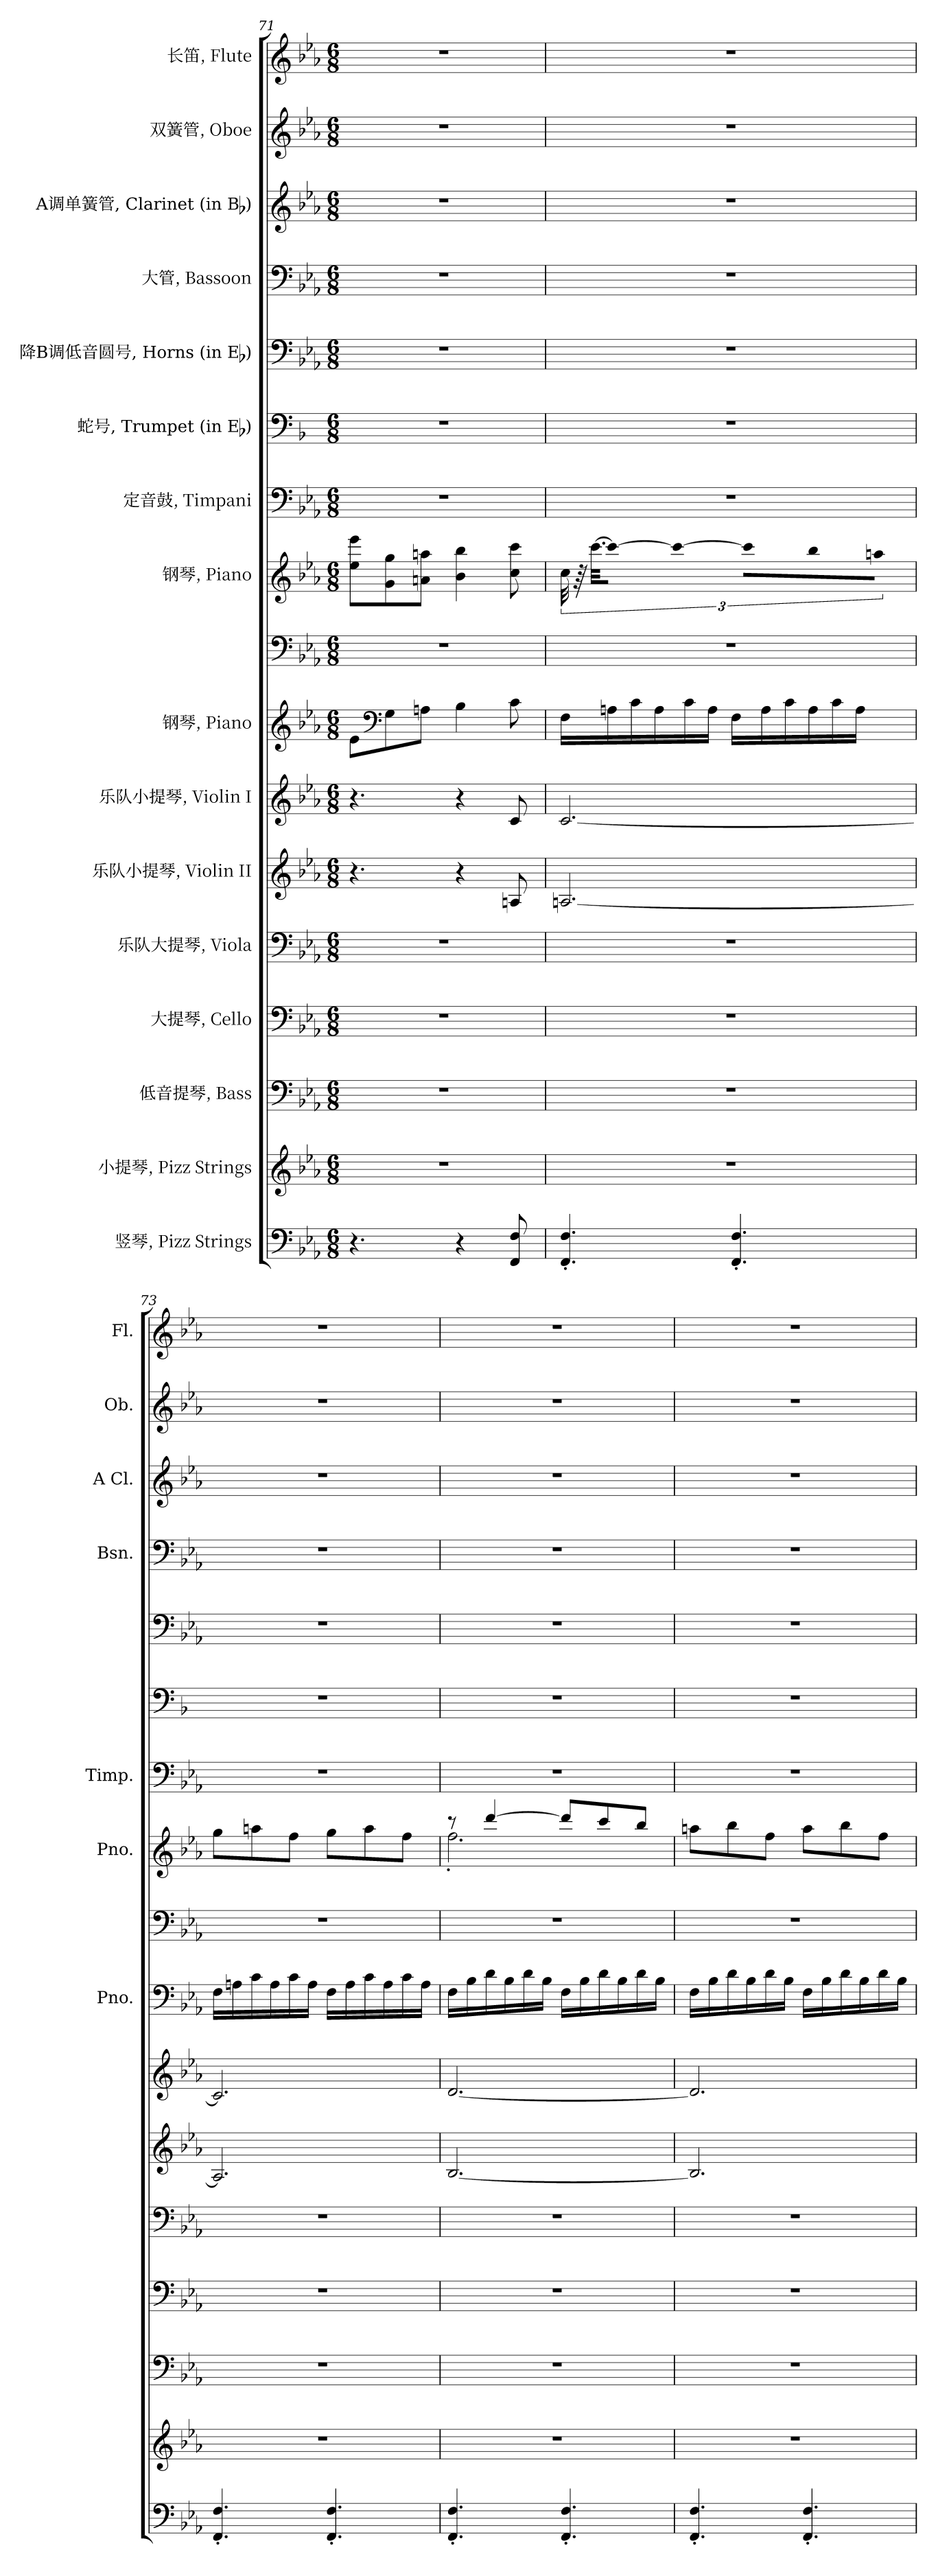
**kern	**kern	**kern	**kern	**kern	**kern	**kern	**kern	**kern	**kern	**kern	**kern	**kern	**kern	**kern	**kern	**kern
*part16	*part15	*part14	*part13	*part12	*part11	*part10	*part9	*part9	*part8	*part7	*part6	*part5	*part4	*part3	*part2	*part1
*staff17	*staff16	*staff15	*staff14	*staff13	*staff12	*staff11	*staff10	*staff9	*staff8	*staff7	*staff6	*staff5	*staff4	*staff3	*staff2	*staff1
*I"竖琴, Pizz Strings	*I"小提琴, Pizz Strings	*I"低音提琴, Bass	*I"大提琴, Cello	*I"乐队大提琴, Viola	*I"乐队小提琴, Violin II	*I"乐队小提琴, Violin I	*I"钢琴, Piano	*	*I"钢琴, Piano	*I"定音鼓, Timpani	*I"蛇号, Trumpet (in Eb)	*I"降B调低音圆号, Horns (in Eb)	*I"大管, Bassoon	*I"A调单簧管, Clarinet (in Bb)	*I"双簧管, Oboe	*I"长笛, Flute
*	*	*	*	*	*	*	*I'Pno.	*	*I'Pno.	*I'Timp.	*	*	*I'Bsn.	*I'A Cl.	*I'Ob.	*I'Fl.
!!LO:PB:g=z
*clefF4	*clefG2	*clefF4	*clefF4	*clefF4	*clefG2	*clefG2	*clefG2	*clefF4	*clefG2	*clefF4	*clefF4	*clefF4	*clefF4	*clefG2	*clefG2	*clefG2
*	*	*ITrd7c12	*	*	*	*	*	*	*	*	*ITrd1c2	*ITrd1c2	*	*ITrd2c3	*	*
*k[b-e-a-]	*k[b-e-a-]	*k[b-e-a-]	*k[b-e-a-]	*k[b-e-a-]	*k[b-e-a-]	*k[b-e-a-]	*k[b-e-a-]	*k[b-e-a-]	*k[b-e-a-]	*k[b-e-a-]	*k[b-e-a-]	*k[b-e-a-d-g-]	*k[b-e-a-]	*k[]	*k[b-e-a-]	*k[b-e-a-]
*M6/8	*M6/8	*M6/8	*M6/8	*M6/8	*M6/8	*M6/8	*M6/8	*M6/8	*M6/8	*M6/8	*M6/8	*M6/8	*M6/8	*M6/8	*M6/8	*M6/8
=71	=71	=71	=71	=71	=71	=71	=71	=71	=71	=71	=71	=71	=71	=71	=71	=71
4.r	2.r	2.r	2.r	2.r	4.r	4.r	8e-\L	2.r	8ee-\ 8eee-\L	2.r	2.r	2.r	2.r	2.r	2.r	2.r
*	*	*	*	*	*	*	*clefF4	*	*	*	*	*	*	*	*	*
.	.	.	.	.	.	.	8G\	.	8g\ 8gg\	.	.	.	.	.	.	.
.	.	.	.	.	.	.	8An\J	.	8an\ 8aan\J	.	.	.	.	.	.	.
4r	.	.	.	.	4r	4r	4B-\	.	4b-\ 4bb-\	.	.	.	.	.	.	.
8FF/ 8F/	.	.	.	.	8An/	8c/	8c\	.	8cc\ 8ccc\	.	.	.	.	.	.	.
=72	=72	=72	=72	=72	=72	=72	=72	=72	=72	=72	=72	=72	=72	=72	=72	=72
4.FF/' 4.F/'	2.r	2.r	2.r	2.r	[2.An/	[2.c/	16F\LL	2.r	48cc\	2.r	2.r	2.r	2.r	2.r	2.r	2.r
.	.	.	.	.	.	.	.	.	96r	.	.	.	.	.	.	.
.	.	.	.	.	.	.	.	.	[48.ccc\KLL	.	.	.	.	.	.	.
.	.	.	.	.	.	.	16An\	.	16ccc\JJ_	.	.	.	.	.	.	.
.	.	.	.	.	.	.	16c\	.	4ccc\_	.	.	.	.	.	.	.
.	.	.	.	.	.	.	16A\	.	.	.	.	.	.	.	.	.
.	.	.	.	.	.	.	16c\	.	.	.	.	.	.	.	.	.
.	.	.	.	.	.	.	16A\JJ	.	.	.	.	.	.	.	.	.
4.FF/' 4.F/'	.	.	.	.	.	.	16F\LL	.	8ccc\L]	.	.	.	.	.	.	.
.	.	.	.	.	.	.	16A\	.	.	.	.	.	.	.	.	.
.	.	.	.	.	.	.	16c\	.	8bb-\	.	.	.	.	.	.	.
.	.	.	.	.	.	.	16A\	.	.	.	.	.	.	.	.	.
.	.	.	.	.	.	.	16c\	.	8aan\J	.	.	.	.	.	.	.
.	.	.	.	.	.	.	16A\JJ	.	.	.	.	.	.	.	.	.
=73	=73	=73	=73	=73	=73	=73	=73	=73	=73	=73	=73	=73	=73	=73	=73	=73
4.FF/' 4.F/'	2.r	2.r	2.r	2.r	2.A/]	2.c/]	16F\LL	2.r	8gg\L	2.r	2.r	2.r	2.r	2.r	2.r	2.r
.	.	.	.	.	.	.	16An\	.	.	.	.	.	.	.	.	.
.	.	.	.	.	.	.	16c\	.	8aan\	.	.	.	.	.	.	.
.	.	.	.	.	.	.	16A\	.	.	.	.	.	.	.	.	.
.	.	.	.	.	.	.	16c\	.	8ff\J	.	.	.	.	.	.	.
.	.	.	.	.	.	.	16A\JJ	.	.	.	.	.	.	.	.	.
4.FF/' 4.F/'	.	.	.	.	.	.	16F\LL	.	8gg\L	.	.	.	.	.	.	.
.	.	.	.	.	.	.	16A\	.	.	.	.	.	.	.	.	.
.	.	.	.	.	.	.	16c\	.	8aa\	.	.	.	.	.	.	.
.	.	.	.	.	.	.	16A\	.	.	.	.	.	.	.	.	.
.	.	.	.	.	.	.	16c\	.	8ff\J	.	.	.	.	.	.	.
.	.	.	.	.	.	.	16A\JJ	.	.	.	.	.	.	.	.	.
!!LO:PB:g=z
=74	=74	=74	=74	=74	=74	=74	=74	=74	=74	=74	=74	=74	=74	=74	=74	=74
*	*	*	*	*	*	*	*	*	*^	*	*	*	*	*	*	*
4.FF/' 4.F/'	2.r	2.r	2.r	2.r	[2.B-/	[2.d/	16F\LL	2.r	8r	2.ff'\	2.r	2.r	2.r	2.r	2.r	2.r	2.r
.	.	.	.	.	.	.	16B-\	.	.	.	.	.	.	.	.	.	.
.	.	.	.	.	.	.	16d\	.	[4ddd/	.	.	.	.	.	.	.	.
.	.	.	.	.	.	.	16B-\	.	.	.	.	.	.	.	.	.	.
.	.	.	.	.	.	.	16d\	.	.	.	.	.	.	.	.	.	.
.	.	.	.	.	.	.	16B-\JJ	.	.	.	.	.	.	.	.	.	.
4.FF/' 4.F/'	.	.	.	.	.	.	16F\LL	.	8ddd/L]	.	.	.	.	.	.	.	.
.	.	.	.	.	.	.	16B-\	.	.	.	.	.	.	.	.	.	.
.	.	.	.	.	.	.	16d\	.	8ccc/	.	.	.	.	.	.	.	.
.	.	.	.	.	.	.	16B-\	.	.	.	.	.	.	.	.	.	.
.	.	.	.	.	.	.	16d\	.	8bb-/J	.	.	.	.	.	.	.	.
.	.	.	.	.	.	.	16B-\JJ	.	.	.	.	.	.	.	.	.	.
*	*	*	*	*	*	*	*	*	*v	*v	*	*	*	*	*	*	*
=75	=75	=75	=75	=75	=75	=75	=75	=75	=75	=75	=75	=75	=75	=75	=75	=75
4.FF/' 4.F/'	2.r	2.r	2.r	2.r	2.B-/]	2.d/]	16F\LL	2.r	8aan\L	2.r	2.r	2.r	2.r	2.r	2.r	2.r
.	.	.	.	.	.	.	16B-\	.	.	.	.	.	.	.	.	.
.	.	.	.	.	.	.	16d\	.	8bb-\	.	.	.	.	.	.	.
.	.	.	.	.	.	.	16B-\	.	.	.	.	.	.	.	.	.
.	.	.	.	.	.	.	16d\	.	8ff\J	.	.	.	.	.	.	.
.	.	.	.	.	.	.	16B-\JJ	.	.	.	.	.	.	.	.	.
4.FF/' 4.F/'	.	.	.	.	.	.	16F\LL	.	8aa\L	.	.	.	.	.	.	.
.	.	.	.	.	.	.	16B-\	.	.	.	.	.	.	.	.	.
.	.	.	.	.	.	.	16d\	.	8bb-\	.	.	.	.	.	.	.
.	.	.	.	.	.	.	16B-\	.	.	.	.	.	.	.	.	.
.	.	.	.	.	.	.	16d\	.	8ff\J	.	.	.	.	.	.	.
.	.	.	.	.	.	.	16B-\JJ	.	.	.	.	.	.	.	.	.
=	=	=	=	=	=	=	=	=	=	=	=	=	=	=	=	=
*-	*-	*-	*-	*-	*-	*-	*-	*-	*-	*-	*-	*-	*-	*-	*-	*-
